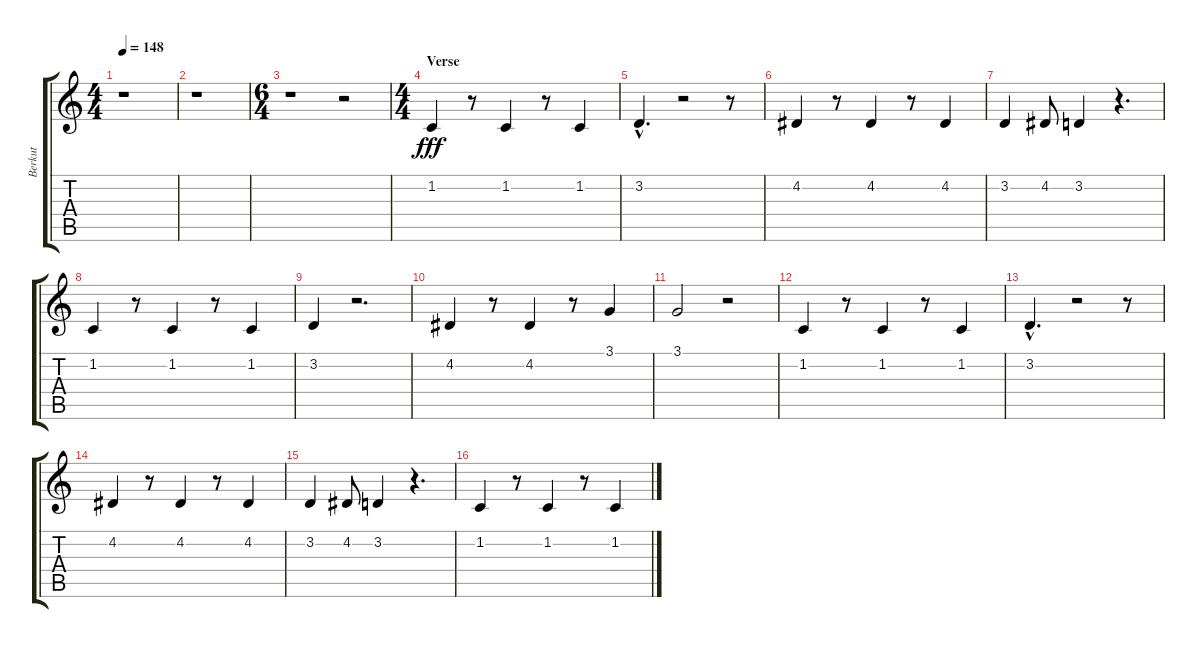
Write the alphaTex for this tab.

\track ("Berkut" "Berkut") {instrument cello}
\staff {score tabs}
\tuning (E4 B3 G3 D3 A2 E2) {hide}
\ts (4 4)
\tempo 148
\clef g2
\ks c
r.1{dy f} |
r.1 |
\ts (6 4)
r.1 r.2 |
\ts (4 4)
\section ("" "Verse")
1.2.4{dy fff} r.8 1.2.4 r.8 1.2.4 |
3.2{hac}.4{d} r.2 r.8 |
4.2.4 r.8 4.2.4 r.8 4.2.4 |
3.2.4 4.2.8 3.2.4 r.4{d} |
1.2.4 r.8 1.2.4 r.8 1.2.4 |
3.2.4 r.2{d} |
4.2.4 r.8 4.2.4 r.8 3.1.4 |
3.1.2 r.2 |
1.2.4 r.8 1.2.4 r.8 1.2.4 |
3.2{hac}.4{d} r.2 r.8 |
4.2.4 r.8 4.2.4 r.8 4.2.4 |
3.2.4 4.2.8 3.2.4 r.4{d} |
1.2.4 r.8 1.2.4 r.8 1.2.4
